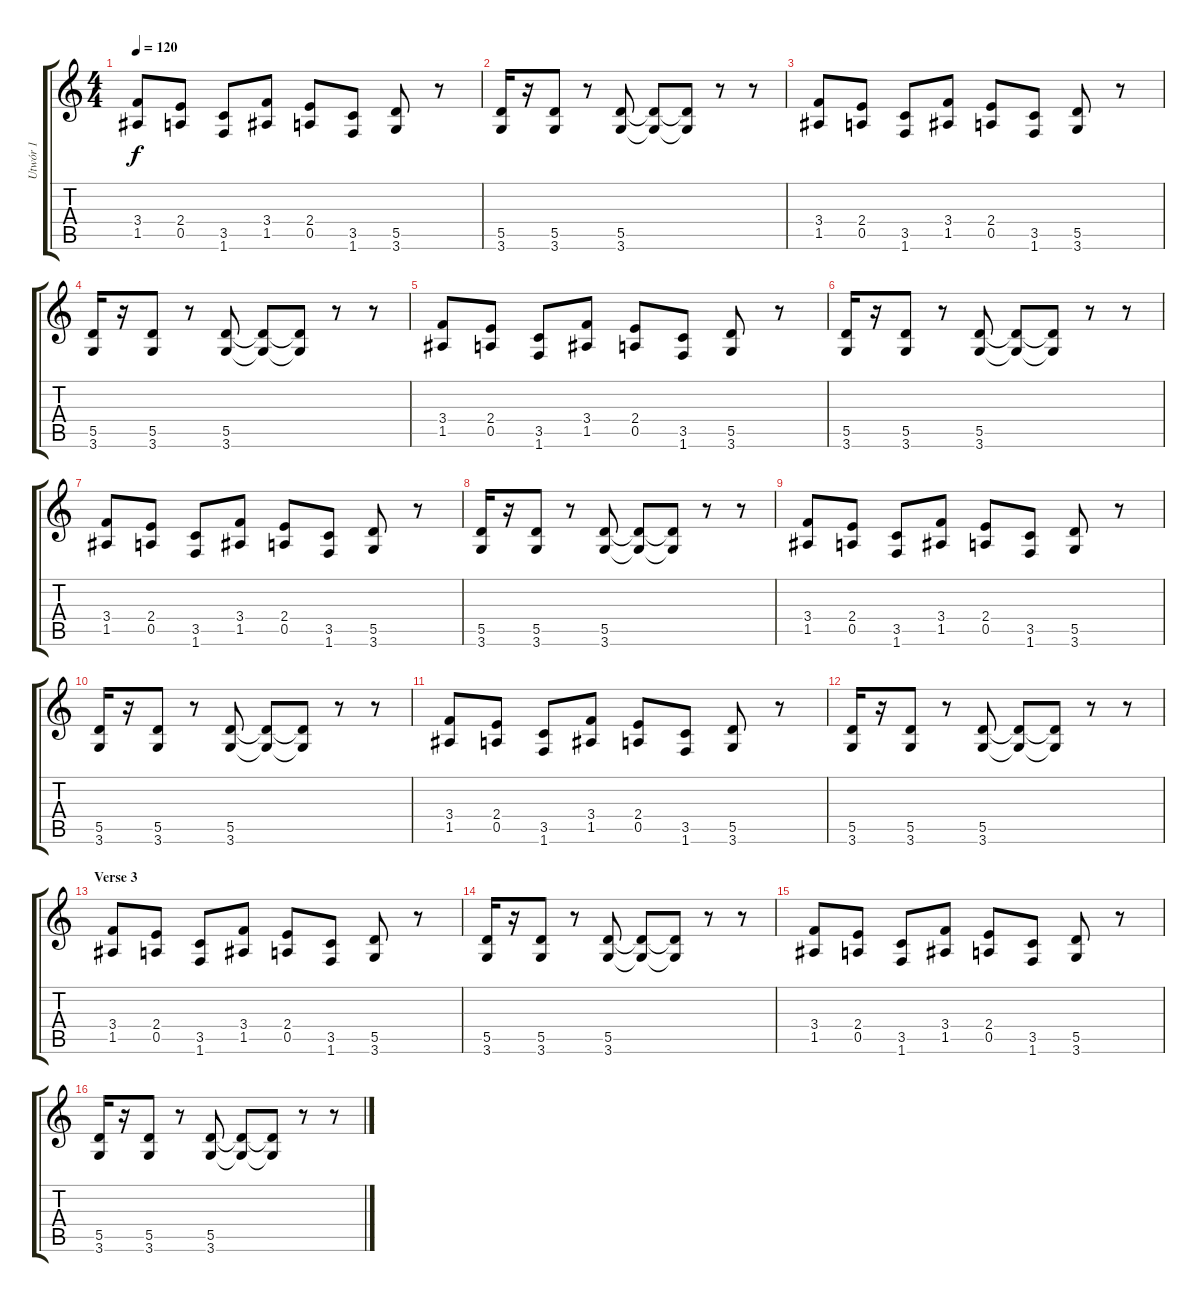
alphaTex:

\track ("Utwór 1" "Utwór 1") {instrument electricguitarclean}
\staff {score tabs}
\tuning (E4 B3 G3 D3 A2 E2) {hide}
\ts (4 4)
\tempo 120
\clef g2
\ks c
(3.4 1.5).8{dy f} (2.4 0.5).8 (3.5 1.6).8 (3.4 1.5).8 (2.4 0.5).8 (3.5 1.6).8 (5.5 3.6).8 r.8 |
(5.5 3.6).16 r.16 (5.5 3.6).8 r.8 (5.5 3.6).8 (5.5{t} 3.6{t}).8 (5.5{t} 3.6{t}).8 r.8 r.8 |
(3.4 1.5).8 (2.4 0.5).8 (3.5 1.6).8 (3.4 1.5).8 (2.4 0.5).8 (3.5 1.6).8 (5.5 3.6).8 r.8 |
(5.5 3.6).16 r.16 (5.5 3.6).8 r.8 (5.5 3.6).8 (5.5{t} 3.6{t}).8 (5.5{t} 3.6{t}).8 r.8 r.8 |
(3.4 1.5).8 (2.4 0.5).8 (3.5 1.6).8 (3.4 1.5).8 (2.4 0.5).8 (3.5 1.6).8 (5.5 3.6).8 r.8 |
(5.5 3.6).16 r.16 (5.5 3.6).8 r.8 (5.5 3.6).8 (5.5{t} 3.6{t}).8 (5.5{t} 3.6{t}).8 r.8 r.8 |
(3.4 1.5).8 (2.4 0.5).8 (3.5 1.6).8 (3.4 1.5).8 (2.4 0.5).8 (3.5 1.6).8 (5.5 3.6).8 r.8 |
(5.5 3.6).16 r.16 (5.5 3.6).8 r.8 (5.5 3.6).8 (5.5{t} 3.6{t}).8 (5.5{t} 3.6{t}).8 r.8 r.8 |
(3.4 1.5).8 (2.4 0.5).8 (3.5 1.6).8 (3.4 1.5).8 (2.4 0.5).8 (3.5 1.6).8 (5.5 3.6).8 r.8 |
(5.5 3.6).16 r.16 (5.5 3.6).8 r.8 (5.5 3.6).8 (5.5{t} 3.6{t}).8 (5.5{t} 3.6{t}).8 r.8 r.8 |
(3.4 1.5).8 (2.4 0.5).8 (3.5 1.6).8 (3.4 1.5).8 (2.4 0.5).8 (3.5 1.6).8 (5.5 3.6).8 r.8 |
(5.5 3.6).16 r.16 (5.5 3.6).8 r.8 (5.5 3.6).8 (5.5{t} 3.6{t}).8 (5.5{t} 3.6{t}).8 r.8 r.8 |
\section ("" "Verse 3")
(3.4 1.5).8 (2.4 0.5).8 (3.5 1.6).8 (3.4 1.5).8 (2.4 0.5).8 (3.5 1.6).8 (5.5 3.6).8 r.8 |
(5.5 3.6).16 r.16 (5.5 3.6).8 r.8 (5.5 3.6).8 (5.5{t} 3.6{t}).8 (5.5{t} 3.6{t}).8 r.8 r.8 |
(3.4 1.5).8 (2.4 0.5).8 (3.5 1.6).8 (3.4 1.5).8 (2.4 0.5).8 (3.5 1.6).8 (5.5 3.6).8 r.8 |
(5.5 3.6).16 r.16 (5.5 3.6).8 r.8 (5.5 3.6).8 (5.5{t} 3.6{t}).8 (5.5{t} 3.6{t}).8 r.8 r.8
